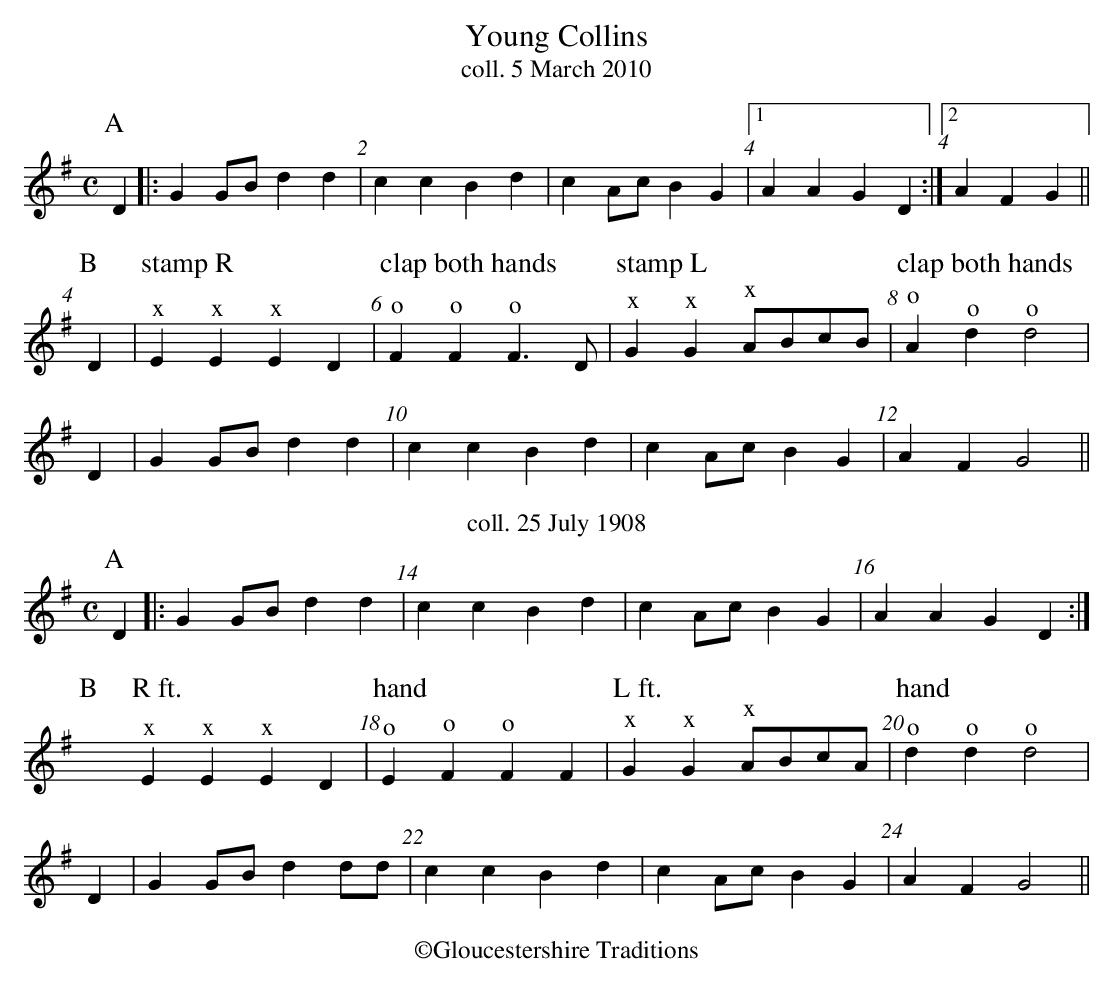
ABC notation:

X:1
T:Young Collins
T:coll. 5 March 2010
M:C
L:1/4
K:G
[P:A]D|:GG/B/dd | ccBd | cA/c/BG |1 AAGD :|2AFG||
[P:B]D|[P:stamp R]"^x"E"^x"E"^x"ED | [P:clap both hands]"^o"F"^o"F"^o"F>D |\
[P:stamp L]"^x"G"^x"G"^x"A/B/c/B/ | [P:clap both hands]"^o"A"^o"d"^o"d2 |
D|GG/B/dd | ccBd | cA/c/BG | AFG2 ||
T: coll. 25 July 1908
[P:A]D|:GG/B/dd | ccBd | cA/c/BG |AAGD:|
[P:B]x[P:R ft.]"^x"E"^x"E"^x"ED | [P:hand]"^o"E"^o"F"^o"FF |\
[P:L ft.]"^x"G"^x"G"^x"A/B/c/A/ | [P:hand]"^o"d"^o"d"^o"d2 |
D|GG/B/dd/d/ | ccBd | cA/c/BG | AFG2 ||
